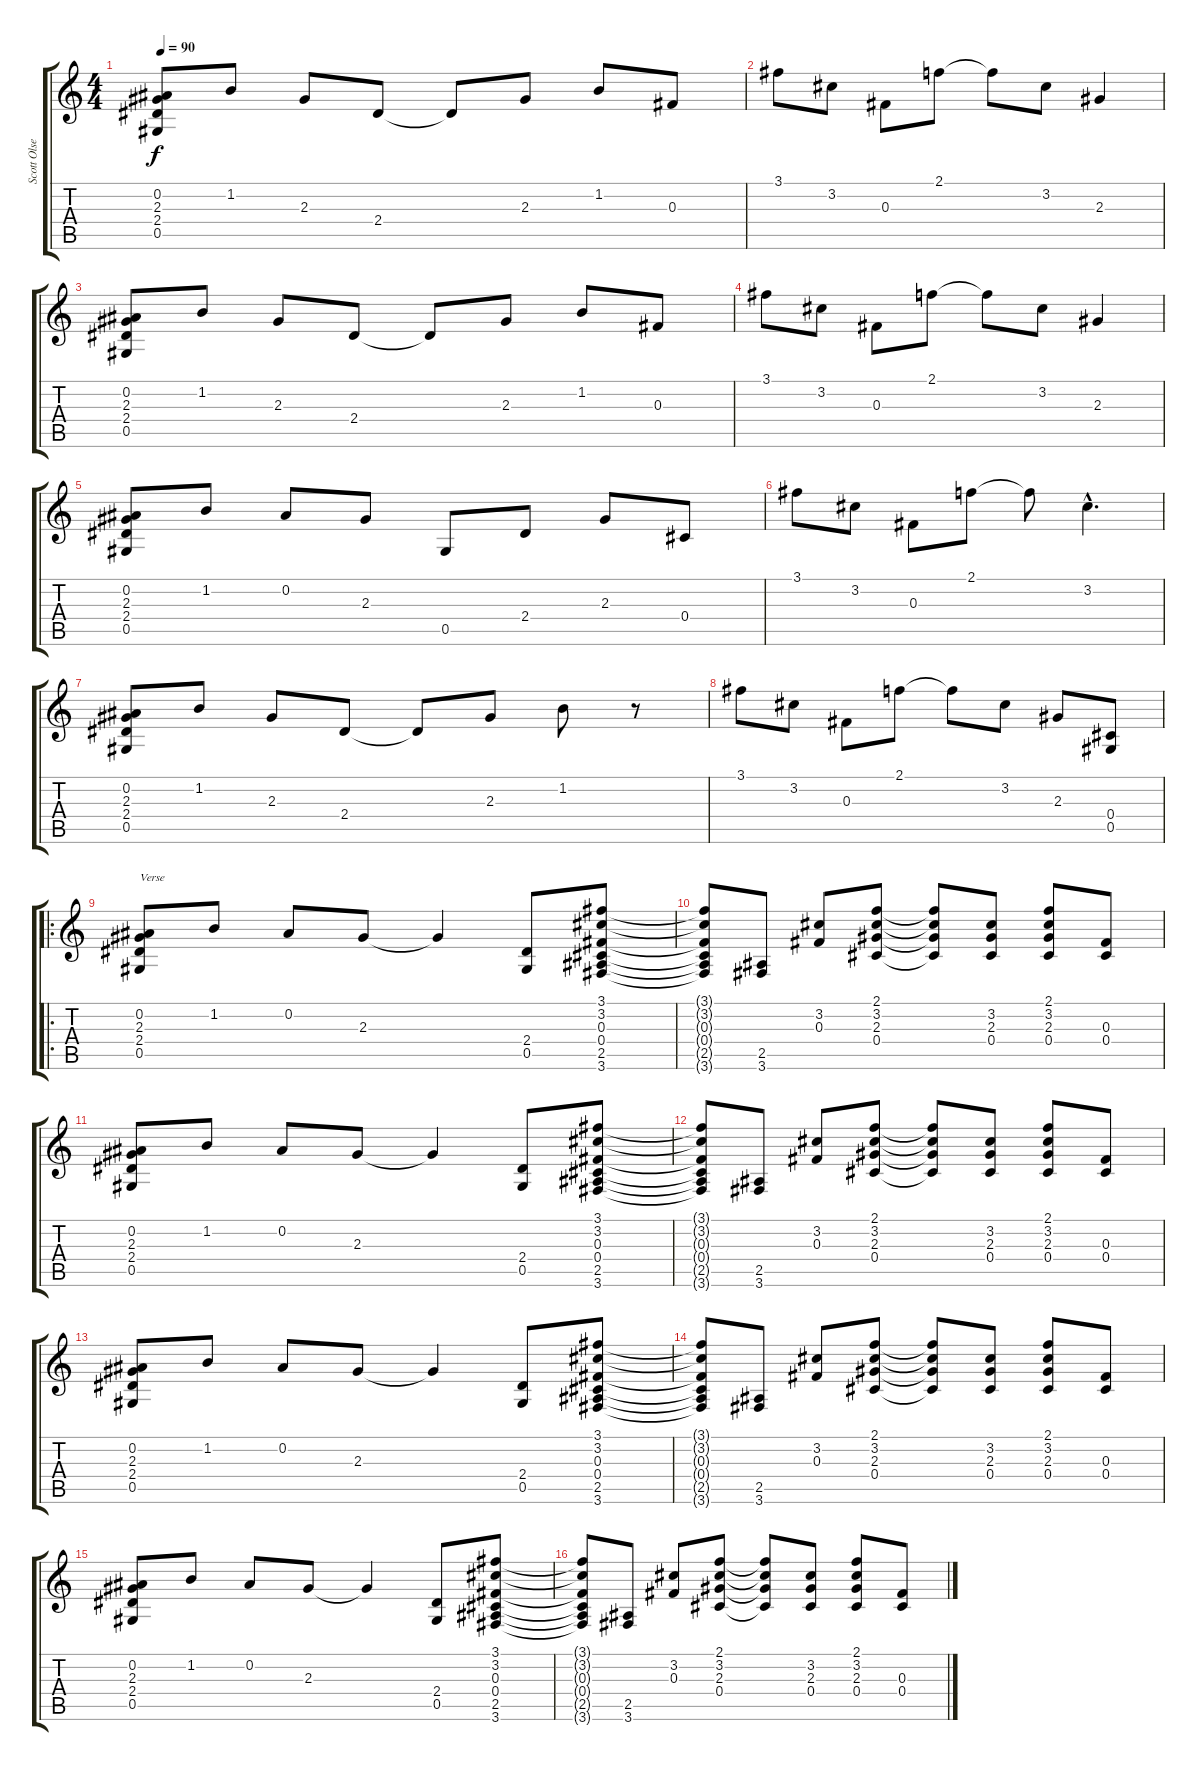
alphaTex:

\track ("Scott Olsen" "Scott Olse") {instrument acousticguitarsteel}
\staff {score tabs}
\tuning (Eb4 Bb3 Gb3 Db3 Ab2 Eb2) {hide}
\ts (4 4)
\tempo 90
\clef g2
\ks c
(0.2 2.3 2.4 0.5).8{dy f} 1.2.8 2.3.8 2.4.8 2.4{t}.8 2.3.8 1.2.8 0.3.8 |
3.1.8 3.2.8 0.3.8 2.1.8 2.1{t}.8 3.2.8 2.3.4 |
(0.2 2.3 2.4 0.5).8 1.2.8 2.3.8 2.4.8 2.4{t}.8 2.3.8 1.2.8 0.3.8 |
3.1.8 3.2.8 0.3.8 2.1.8 2.1{t}.8 3.2.8 2.3.4 |
(0.2 2.3 2.4 0.5).8 1.2.8 0.2.8 2.3.8 0.5.8 2.4.8 2.3.8 0.4.8 |
3.1.8 3.2.8 0.3.8 2.1.8 2.1{t}.8 3.2{hac}.4{d} |
(0.2 2.3 2.4 0.5).8 1.2.8 2.3.8 2.4.8 2.4{t}.8 2.3.8 1.2.8 r.8 |
3.1.8 3.2.8 0.3.8 2.1.8 2.1{t}.8 3.2.8 2.3.8 (0.4 0.5).8 |
\ro
(0.2 2.3 2.4 0.5).8{txt "Verse"} 1.2.8 0.2.8 2.3.8 2.3{t}.4 (2.4 0.5).8 (3.1 3.2 0.3 0.4 2.5 3.6).8 |
(3.1{t} 3.2{t} 0.3{t} 0.4{t} 2.5{t} 3.6{t}).8 (2.5 3.6).8 (3.2 0.3).8 (2.1 3.2 2.3 0.4).8 (2.1{t} 3.2{t} 2.3{t} 0.4{t}).8 (3.2 2.3 0.4).8 (2.1 3.2 2.3 0.4).8 (0.3 0.4).8 |
(0.2 2.3 2.4 0.5).8 1.2.8 0.2.8 2.3.8 2.3{t}.4 (2.4 0.5).8 (3.1 3.2 0.3 0.4 2.5 3.6).8 |
(3.1{t} 3.2{t} 0.3{t} 0.4{t} 2.5{t} 3.6{t}).8 (2.5 3.6).8 (3.2 0.3).8 (2.1 3.2 2.3 0.4).8 (2.1{t} 3.2{t} 2.3{t} 0.4{t}).8 (3.2 2.3 0.4).8 (2.1 3.2 2.3 0.4).8 (0.3 0.4).8 |
(0.2 2.3 2.4 0.5).8 1.2.8 0.2.8 2.3.8 2.3{t}.4 (2.4 0.5).8 (3.1 3.2 0.3 0.4 2.5 3.6).8 |
(3.1{t} 3.2{t} 0.3{t} 0.4{t} 2.5{t} 3.6{t}).8 (2.5 3.6).8 (3.2 0.3).8 (2.1 3.2 2.3 0.4).8 (2.1{t} 3.2{t} 2.3{t} 0.4{t}).8 (3.2 2.3 0.4).8 (2.1 3.2 2.3 0.4).8 (0.3 0.4).8 |
(0.2 2.3 2.4 0.5).8 1.2.8 0.2.8 2.3.8 2.3{t}.4 (2.4 0.5).8 (3.1 3.2 0.3 0.4 2.5 3.6).8 |
(3.1{t} 3.2{t} 0.3{t} 0.4{t} 2.5{t} 3.6{t}).8 (2.5 3.6).8 (3.2 0.3).8 (2.1 3.2 2.3 0.4).8 (2.1{t} 3.2{t} 2.3{t} 0.4{t}).8 (3.2 2.3 0.4).8 (2.1 3.2 2.3 0.4).8 (0.3 0.4).8
